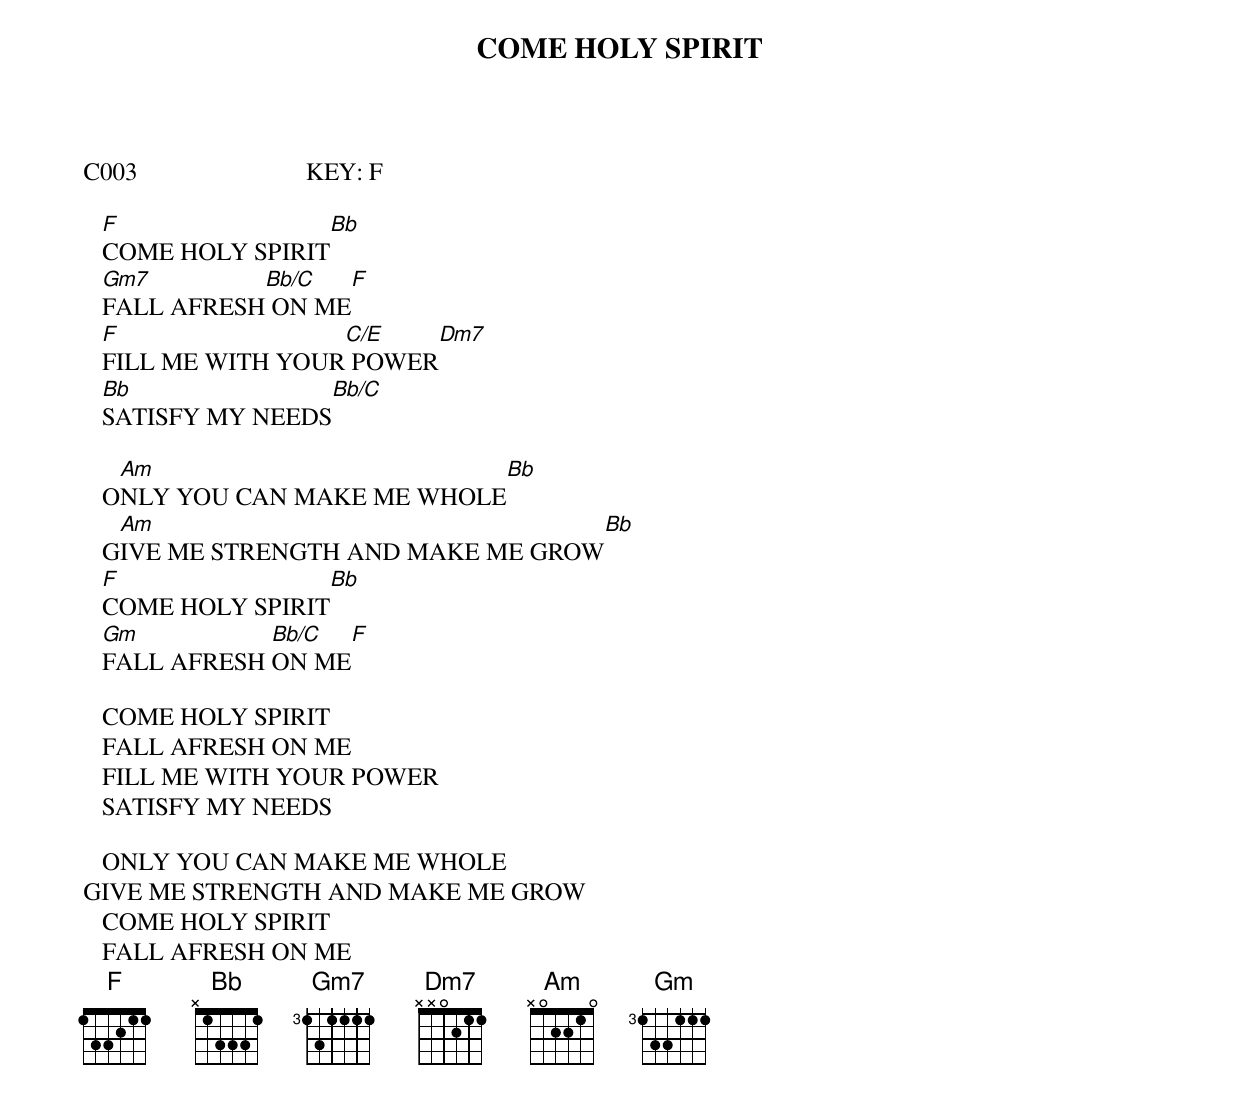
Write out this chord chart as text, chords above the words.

COME HOLY SPIRIT
C003                           KEY: F

   F                         Bb
   COME HOLY SPIRIT
   Gm7        Bb/C        F
   FALL AFRESH ON ME
   F                C/E              Dm7
   FILL ME WITH YOUR POWER
   Bb                     Bb/C
   SATISFY MY NEEDS

    Am                          Bb
   ONLY YOU CAN MAKE ME WHOLE
    Am                                        Bb
   GIVE ME STRENGTH AND MAKE ME GROW
   F                         Bb
   COME HOLY SPIRIT
   Gm          Bb/C         F
   FALL AFRESH ON ME

   COME HOLY SPIRIT
   FALL AFRESH ON ME
   FILL ME WITH YOUR POWER
   SATISFY MY NEEDS

   ONLY YOU CAN MAKE ME WHOLE
GIVE ME STRENGTH AND MAKE ME GROW
   COME HOLY SPIRIT
   FALL AFRESH ON ME
